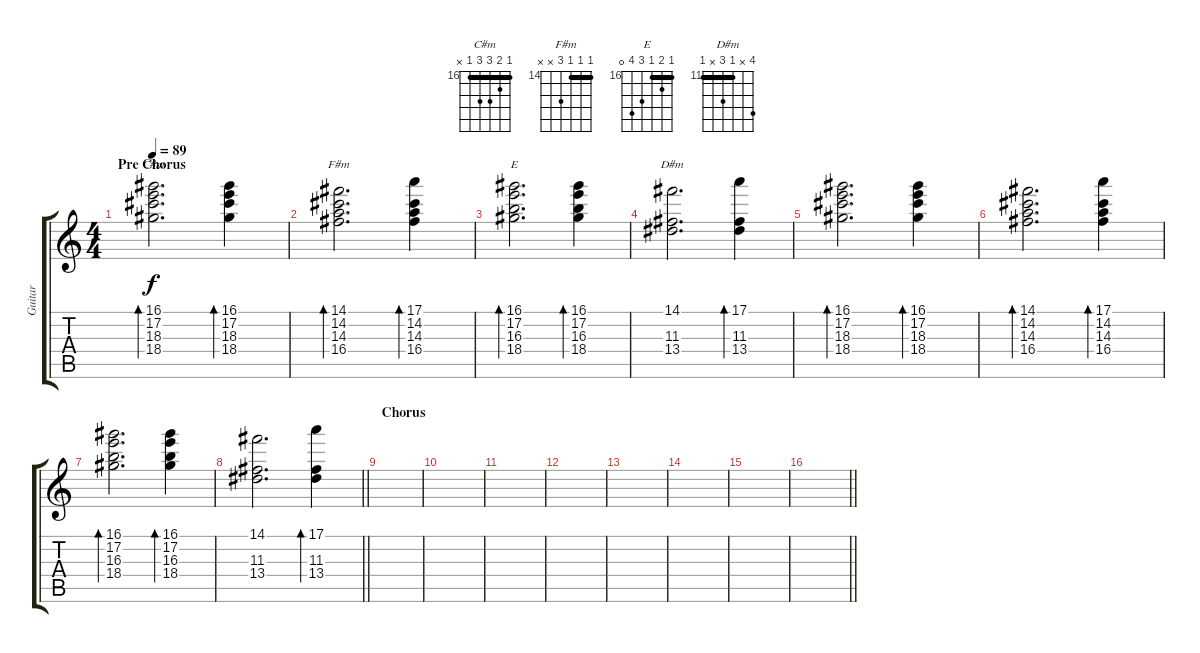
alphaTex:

\track ("Guitar" "Guitar") {instrument overdrivenguitar}
\staff {score tabs}
\tuning (E4 B3 G3 D3 A2 E2) {hide}
\chord ("C#m" 16 17 18 18 16 x) {firstfret 16 barre 16}
\chord ("F#m" 14 14 14 16 x x) {firstfret 14 barre 14}
\chord ("E" 16 17 16 18 19 0) {firstfret 16 barre 16}
\chord ("D#m" 14 x 11 13 x 11) {firstfret 11 barre 11}
\ts (4 4)
\section ("" "Pre Chorus")
\tempo 89
\clef g2
\ks c
(16.1 17.2 18.3 18.4).2{d bd 120 ch "C#m" dy f} (16.1 17.2 18.3 18.4).4{bd 120} |
(14.1 14.2 14.3 16.4).2{d bd 120 ch "F#m"} (17.1 14.2 14.3 16.4).4{bd 120} |
(16.1 17.2 16.3 18.4).2{d bd 120 ch "E"} (16.1 17.2 16.3 18.4).4{bd 120} |
(14.1 11.3 13.4).2{d ch "D#m"} (17.1 11.3 13.4).4{bd 120} |
(16.1 17.2 18.3 18.4).2{d bd 120} (16.1 17.2 18.3 18.4).4{bd 120} |
(14.1 14.2 14.3 16.4).2{d bd 120} (17.1 14.2 14.3 16.4).4{bd 120} |
(16.1 17.2 16.3 18.4).2{d bd 120} (16.1 17.2 16.3 18.4).4{bd 120} |
\barLineRight lightlight
(14.1 11.3 13.4).2{d} (17.1 11.3 13.4).4{bd 120} |
\section ("" "Chorus")
|
|
|
|
|
|
|
\barLineRight lightlight
